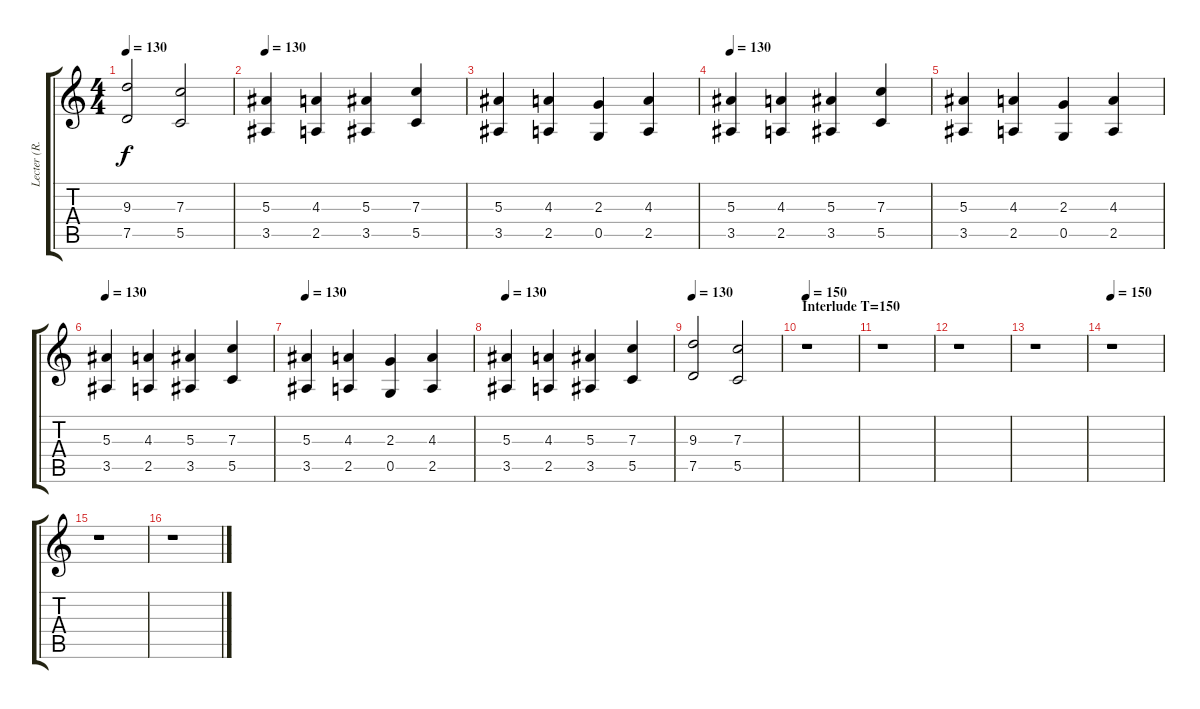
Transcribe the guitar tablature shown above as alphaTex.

\track ("Lecter (R.H.)" "Lecter (R.") {instrument stringensemble1}
\staff {score tabs}
\tuning (D5 A4 F4 C4 G3 D3) {hide}
\ts (4 4)
\tempo 130
\clef g2
\ks c
(9.3 7.5).2{dy f} (7.3 5.5).2 |
\tempo 130
(5.3 3.5).4{balance 5 instrument pad7halo} (4.3 2.5).4 (5.3 3.5).4 (7.3 5.5).4 |
(5.3 3.5).4 (4.3 2.5).4 (2.3 0.5).4 (4.3 2.5).4 |
\tempo 130
(5.3 3.5).4{balance 5 instrument pad7halo} (4.3 2.5).4 (5.3 3.5).4 (7.3 5.5).4 |
(5.3 3.5).4 (4.3 2.5).4 (2.3 0.5).4 (4.3 2.5).4 |
\tempo 130
(5.3 3.5).4{balance 5 instrument pad7halo} (4.3 2.5).4 (5.3 3.5).4 (7.3 5.5).4 |
\tempo 130
(5.3 3.5).4 (4.3 2.5).4 (2.3 0.5).4 (4.3 2.5).4 |
\tempo 130
(5.3 3.5).4{balance 5 instrument pad7halo} (4.3 2.5).4 (5.3 3.5).4 (7.3 5.5).4 |
\tempo 130
(9.3 7.5).2 (7.3 5.5).2 |
\section ("" "Interlude T=150")
\tempo 150
r.1 |
r.1 |
r.1 |
r.1 |
\tempo 150
r.1 |
r.1 |
r.1
